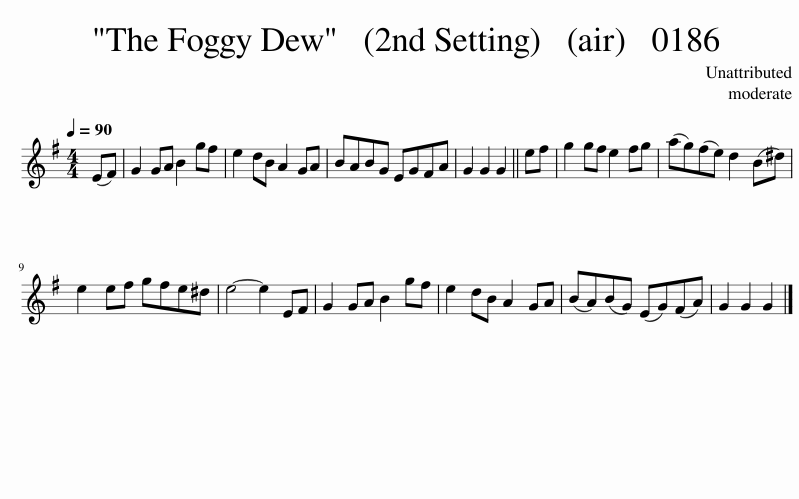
X:1
L:1/8
Q:1/4=90
M:4/4
I:linebreak $
K:G
V:1 treble
V:1
 (EF) | G2 GA B2 gf | e2 dB A2 GA | BABG EGFA | G2 G2 G2 || %5
 ef | g2 gf e2 fg | (ag)(fe) d2 (B^d) |$ e2 ef gfe^d | e4- e2 EF | %10
 G2 GA B2 gf | e2 dB A2 GA | (BA)(BG) (EG)(FA) | G2 G2 G2 |] %14
